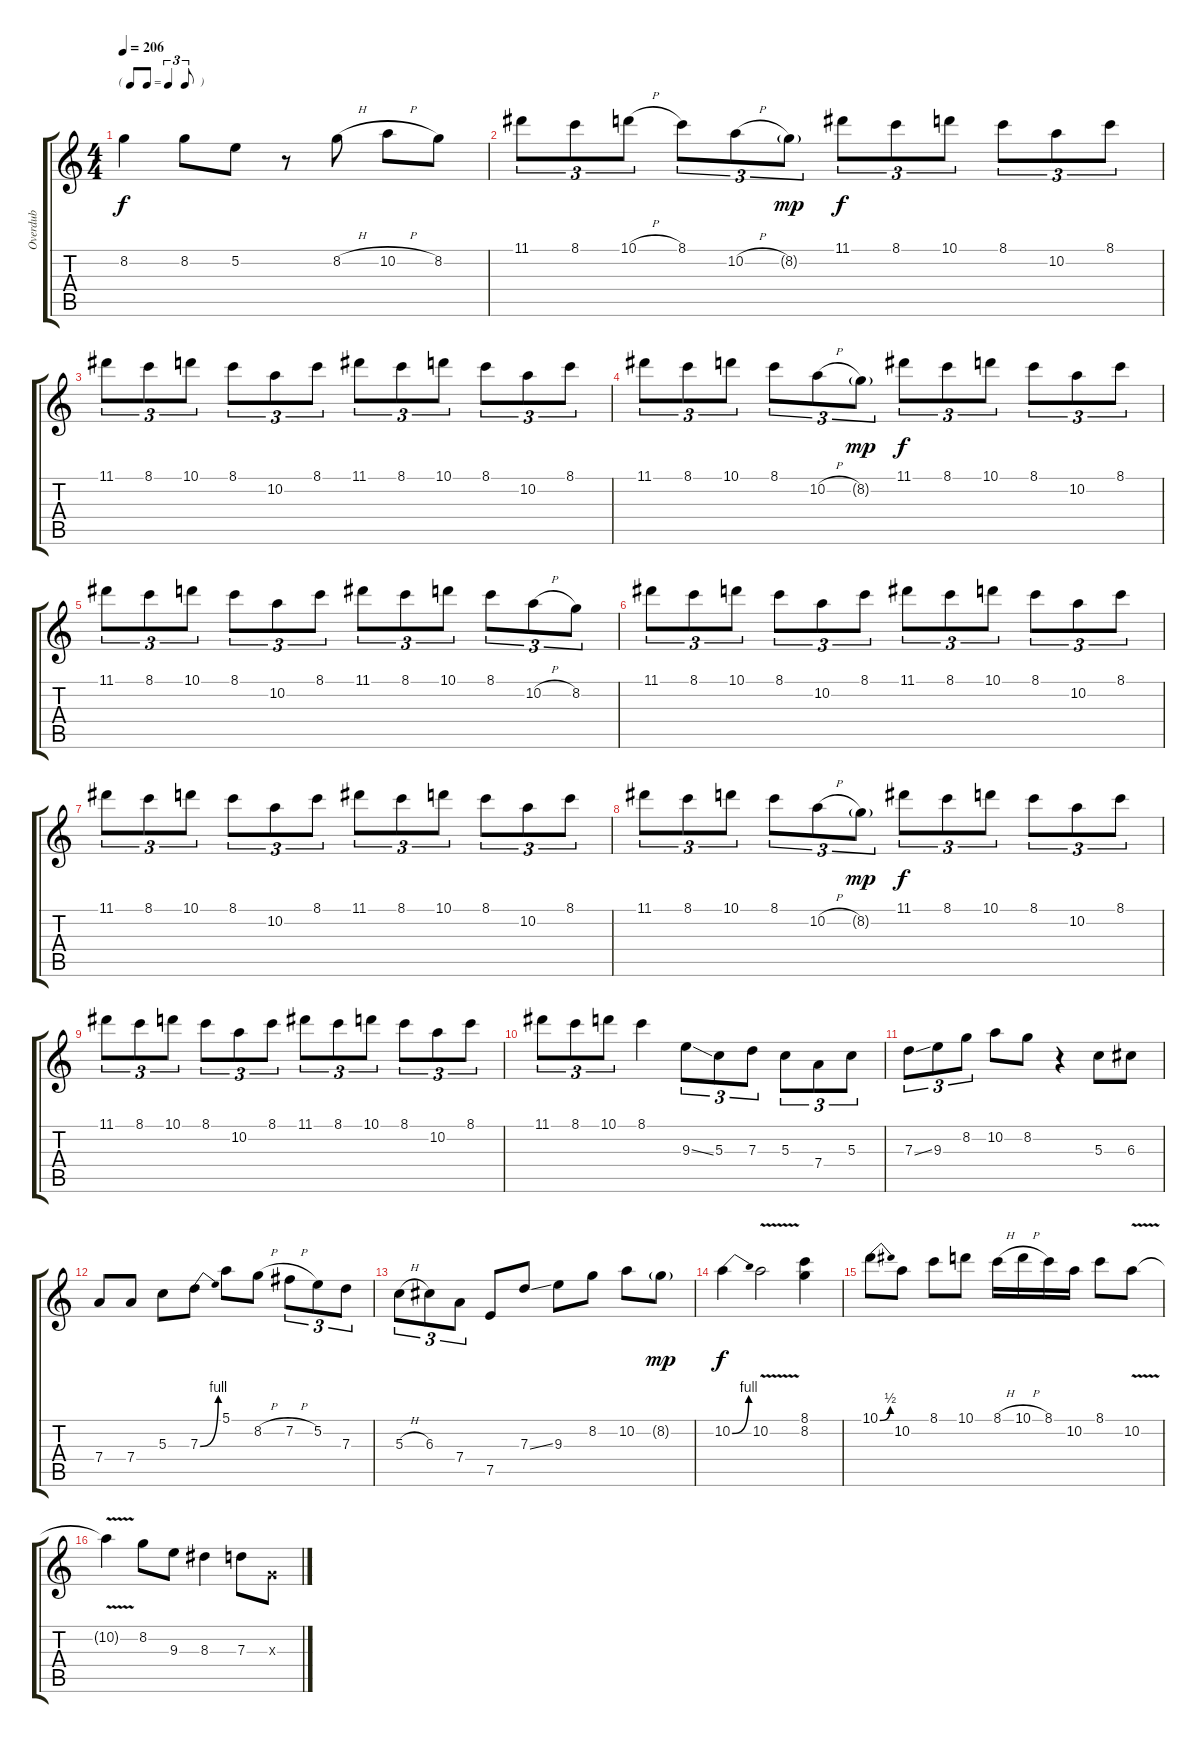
\track ("Overdub" "Overdub") {instrument fretlessbass}
\staff {score tabs}
\tuning (E4 B3 G3 D3 A2 E2) {hide}
\ts (4 4)
\tf triplet8th
\tempo 206
\clef g2
\ks c
8.2{t}.4{dy f} 8.2.8 5.2.8 r.8 8.2{h}.8 10.2{h}.8 8.2.8 |
11.1.8{tu (3 2)} 8.1.8{tu (3 2)} 10.1{h}.8{tu (3 2)} 8.1.8{tu (3 2)} 10.2{h}.8{tu (3 2)} 8.2{g}.8{tu (3 2) dy mp} 11.1.8{tu (3 2) dy f} 8.1.8{tu (3 2)} 10.1.8{tu (3 2)} 8.1.8{tu (3 2)} 10.2.8{tu (3 2)} 8.1.8{tu (3 2)} |
11.1.8{tu (3 2)} 8.1.8{tu (3 2)} 10.1.8{tu (3 2)} 8.1.8{tu (3 2)} 10.2.8{tu (3 2)} 8.1.8{tu (3 2)} 11.1.8{tu (3 2)} 8.1.8{tu (3 2)} 10.1.8{tu (3 2)} 8.1.8{tu (3 2)} 10.2.8{tu (3 2)} 8.1.8{tu (3 2)} |
11.1.8{tu (3 2)} 8.1.8{tu (3 2)} 10.1.8{tu (3 2)} 8.1.8{tu (3 2)} 10.2{h}.8{tu (3 2)} 8.2{g}.8{tu (3 2) dy mp} 11.1.8{tu (3 2) dy f} 8.1.8{tu (3 2)} 10.1.8{tu (3 2)} 8.1.8{tu (3 2)} 10.2.8{tu (3 2)} 8.1.8{tu (3 2)} |
11.1.8{tu (3 2)} 8.1.8{tu (3 2)} 10.1.8{tu (3 2)} 8.1.8{tu (3 2)} 10.2.8{tu (3 2)} 8.1.8{tu (3 2)} 11.1.8{tu (3 2)} 8.1.8{tu (3 2)} 10.1.8{tu (3 2)} 8.1.8{tu (3 2)} 10.2{h}.8{tu (3 2)} 8.2.8{tu (3 2)} |
11.1.8{tu (3 2)} 8.1.8{tu (3 2)} 10.1.8{tu (3 2)} 8.1.8{tu (3 2)} 10.2.8{tu (3 2)} 8.1.8{tu (3 2)} 11.1.8{tu (3 2)} 8.1.8{tu (3 2)} 10.1.8{tu (3 2)} 8.1.8{tu (3 2)} 10.2.8{tu (3 2)} 8.1.8{tu (3 2)} |
11.1.8{tu (3 2)} 8.1.8{tu (3 2)} 10.1.8{tu (3 2)} 8.1.8{tu (3 2)} 10.2.8{tu (3 2)} 8.1.8{tu (3 2)} 11.1.8{tu (3 2)} 8.1.8{tu (3 2)} 10.1.8{tu (3 2)} 8.1.8{tu (3 2)} 10.2.8{tu (3 2)} 8.1.8{tu (3 2)} |
11.1.8{tu (3 2)} 8.1.8{tu (3 2)} 10.1.8{tu (3 2)} 8.1.8{tu (3 2)} 10.2{h}.8{tu (3 2)} 8.2{g}.8{tu (3 2) dy mp} 11.1.8{tu (3 2) dy f} 8.1.8{tu (3 2)} 10.1.8{tu (3 2)} 8.1.8{tu (3 2)} 10.2.8{tu (3 2)} 8.1.8{tu (3 2)} |
11.1.8{tu (3 2)} 8.1.8{tu (3 2)} 10.1.8{tu (3 2)} 8.1.8{tu (3 2)} 10.2.8{tu (3 2)} 8.1.8{tu (3 2)} 11.1.8{tu (3 2)} 8.1.8{tu (3 2)} 10.1.8{tu (3 2)} 8.1.8{tu (3 2)} 10.2.8{tu (3 2)} 8.1.8{tu (3 2)} |
11.1.8{tu (3 2)} 8.1.8{tu (3 2)} 10.1.8{tu (3 2)} 8.1.4 9.3{ss}.8{tu (3 2)} 5.3.8{tu (3 2)} 7.3.8{tu (3 2)} 5.3.8{tu (3 2)} 7.4.8{tu (3 2)} 5.3.8{tu (3 2)} |
7.3{ss}.8{tu (3 2)} 9.3.8{tu (3 2)} 8.2.8{tu (3 2)} 10.2.8 8.2.8 r.4 5.3.8 6.3.8 |
7.4.8 7.4.8 5.3.8 7.3{be (bend 0 0 60 4)}.8 5.1.8 8.2{h}.8 7.2{h}.8{tu (3 2)} 5.2.8{tu (3 2)} 7.3.8{tu (3 2)} |
5.3{h}.8{tu (3 2)} 6.3.8{tu (3 2)} 7.4.8{tu (3 2)} 7.5.8 7.3{ss}.8 9.3.8 8.2.8 10.2.8 8.2{g}.8{dy mp} |
10.2{be (bend 0 0 60 4)}.4{dy f} 10.2{v}.2 (8.1 8.2).4 |
10.1{be (bend 0 0 60 2)}.8 10.2.8 8.1.8 10.1.8 8.1{h}.16 10.1{h}.16 8.1.16 10.2.16 8.1.8 10.2{v}.8 |
10.2{t}.4 8.2.8 9.3.8 8.3.4 7.3.8 0.3{x}.8
